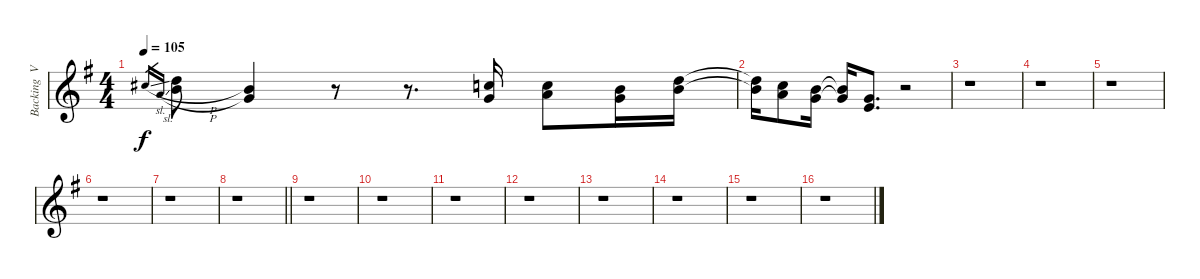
\track ("Backing  Vocals" "Backing  V") {instrument choiraahs}
\staff {score}
\tuning (E4 B3 G3 D3 A2 E2) {hide}
\ts (4 4)
\tempo 105
\clef g2
\ks eminor
9.1{sl}.16{gr dy f} 10.2{sl}.16{gr} (10.1{h} 12.2{h}).8 (7.1 8.2).4 r.8 r.8{d} (3.1 13.2).16 (5.1 13.2).8 (3.1 12.2).16 (7.1 15.2).16 |
(7.1{t} 15.2{t}).16 (5.1 13.2).8 (3.1 12.2).16 (3.1{t} 12.2{t}).16 (0.1 8.2).8{d} r.2 |
r.1 |
r.1 |
r.1 |
r.1 |
r.1 |
\barLineRight lightlight
r.1 |
r.1 |
r.1 |
r.1 |
r.1 |
r.1 |
r.1 |
r.1 |
r.1
